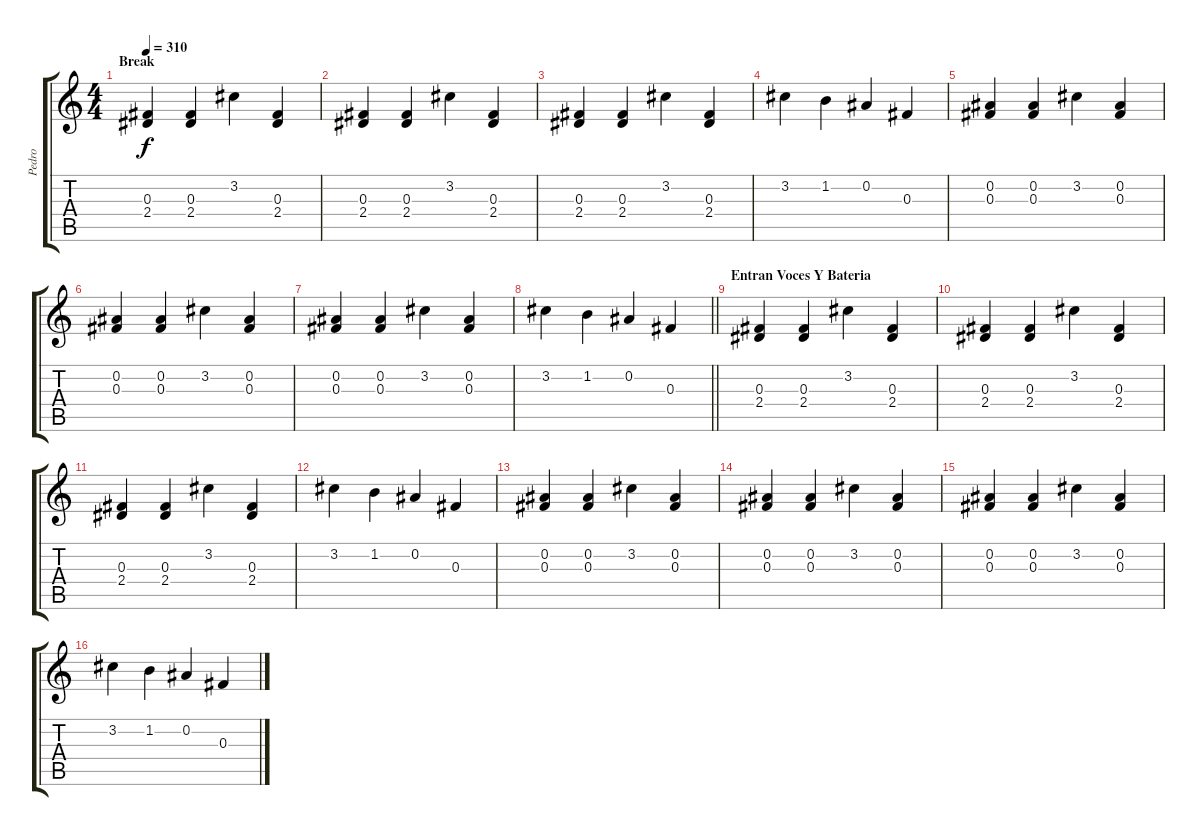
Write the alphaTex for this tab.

\track ("Pedro" "Pedro") {instrument overdrivenguitar}
\staff {score tabs}
\tuning (Eb4 Bb3 Gb3 Db3 Ab2 Eb2) {hide}
\ts (4 4)
\section ("" "Break")
\tempo 310
\clef g2
\ks c
(0.3 2.4).4{dy f} (0.3 2.4).4 3.2.4 (0.3 2.4).4 |
(0.3 2.4).4 (0.3 2.4).4 3.2.4 (0.3 2.4).4 |
(0.3 2.4).4 (0.3 2.4).4 3.2.4 (0.3 2.4).4 |
3.2.4 1.2.4 0.2.4 0.3.4 |
(0.2 0.3).4 (0.2 0.3).4 3.2.4 (0.2 0.3).4 |
(0.2 0.3).4 (0.2 0.3).4 3.2.4 (0.2 0.3).4 |
(0.2 0.3).4 (0.2 0.3).4 3.2.4 (0.2 0.3).4 |
\barLineRight lightlight
3.2.4 1.2.4 0.2.4 0.3.4 |
\section ("" "Entran Voces Y Bateria")
(0.3 2.4).4 (0.3 2.4).4 3.2.4 (0.3 2.4).4 |
(0.3 2.4).4 (0.3 2.4).4 3.2.4 (0.3 2.4).4 |
(0.3 2.4).4 (0.3 2.4).4 3.2.4 (0.3 2.4).4 |
3.2.4 1.2.4 0.2.4 0.3.4 |
(0.2 0.3).4 (0.2 0.3).4 3.2.4 (0.2 0.3).4 |
(0.2 0.3).4 (0.2 0.3).4 3.2.4 (0.2 0.3).4 |
(0.2 0.3).4 (0.2 0.3).4 3.2.4 (0.2 0.3).4 |
3.2.4 1.2.4 0.2.4 0.3.4
